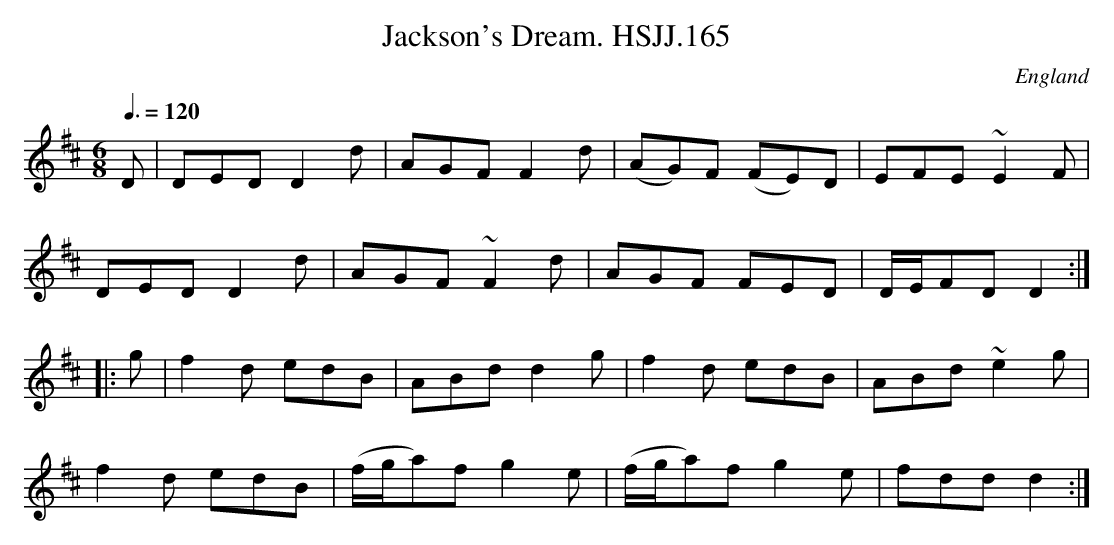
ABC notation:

X:1
T:Jackson's Dream. HSJJ.165
M:6/8
L:1/8
Q:3/8=120
O:England
K:D
D|DEDD2d|AGFF2d|(AG)F (FE)D|EFE~E2F|
DEDD2d|AGF~F2d|AGF FED|D/E/FDD2:|
|:g|f2d edB|ABdd2g|f2d edB|ABd~e2g|
f2d edB|(f/g/a)f g2e|(f/g/a)fg2e|fddd2:|
